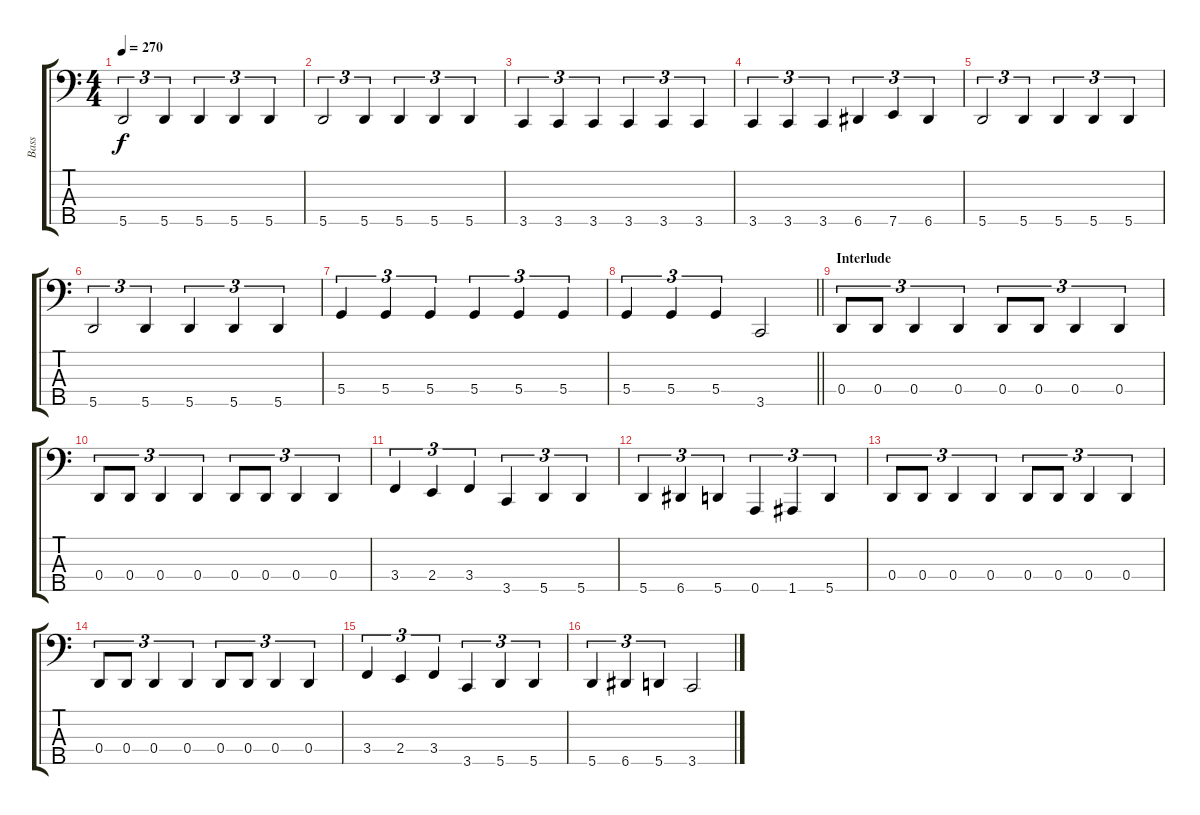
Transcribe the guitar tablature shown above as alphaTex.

\track ("Bass" "Bass") {instrument electricbasspick}
\staff {score tabs}
\tuning (F2 C2 G1 D1 A0) {hide}
\ts (4 4)
\tempo 270
\clef f4
\ks c
5.5.2{tu (3 2) dy f} 5.5.4{tu (3 2)} 5.5.4{tu (3 2)} 5.5.4{tu (3 2)} 5.5.4{tu (3 2)} |
5.5.2{tu (3 2)} 5.5.4{tu (3 2)} 5.5.4{tu (3 2)} 5.5.4{tu (3 2)} 5.5.4{tu (3 2)} |
3.5.4{tu (3 2)} 3.5.4{tu (3 2)} 3.5.4{tu (3 2)} 3.5.4{tu (3 2)} 3.5.4{tu (3 2)} 3.5.4{tu (3 2)} |
3.5.4{tu (3 2)} 3.5.4{tu (3 2)} 3.5.4{tu (3 2)} 6.5.4{tu (3 2)} 7.5.4{tu (3 2)} 6.5.4{tu (3 2)} |
5.5.2{tu (3 2)} 5.5.4{tu (3 2)} 5.5.4{tu (3 2)} 5.5.4{tu (3 2)} 5.5.4{tu (3 2)} |
5.5.2{tu (3 2)} 5.5.4{tu (3 2)} 5.5.4{tu (3 2)} 5.5.4{tu (3 2)} 5.5.4{tu (3 2)} |
5.4.4{tu (3 2)} 5.4.4{tu (3 2)} 5.4.4{tu (3 2)} 5.4.4{tu (3 2)} 5.4.4{tu (3 2)} 5.4.4{tu (3 2)} |
\barLineRight lightlight
5.4.4{tu (3 2)} 5.4.4{tu (3 2)} 5.4.4{tu (3 2)} 3.5.2 |
\section ("" "Interlude")
0.4.8{tu (3 2)} 0.4.8{tu (3 2)} 0.4.4{tu (3 2)} 0.4.4{tu (3 2)} 0.4.8{tu (3 2)} 0.4.8{tu (3 2)} 0.4.4{tu (3 2)} 0.4.4{tu (3 2)} |
0.4.8{tu (3 2)} 0.4.8{tu (3 2)} 0.4.4{tu (3 2)} 0.4.4{tu (3 2)} 0.4.8{tu (3 2)} 0.4.8{tu (3 2)} 0.4.4{tu (3 2)} 0.4.4{tu (3 2)} |
3.4.4{tu (3 2)} 2.4.4{tu (3 2)} 3.4.4{tu (3 2)} 3.5.4{tu (3 2)} 5.5.4{tu (3 2)} 5.5.4{tu (3 2)} |
5.5.4{tu (3 2)} 6.5.4{tu (3 2)} 5.5.4{tu (3 2)} 0.5.4{tu (3 2)} 1.5.4{tu (3 2)} 5.5.4{tu (3 2)} |
0.4.8{tu (3 2)} 0.4.8{tu (3 2)} 0.4.4{tu (3 2)} 0.4.4{tu (3 2)} 0.4.8{tu (3 2)} 0.4.8{tu (3 2)} 0.4.4{tu (3 2)} 0.4.4{tu (3 2)} |
0.4.8{tu (3 2)} 0.4.8{tu (3 2)} 0.4.4{tu (3 2)} 0.4.4{tu (3 2)} 0.4.8{tu (3 2)} 0.4.8{tu (3 2)} 0.4.4{tu (3 2)} 0.4.4{tu (3 2)} |
3.4.4{tu (3 2)} 2.4.4{tu (3 2)} 3.4.4{tu (3 2)} 3.5.4{tu (3 2)} 5.5.4{tu (3 2)} 5.5.4{tu (3 2)} |
5.5.4{tu (3 2)} 6.5.4{tu (3 2)} 5.5.4{tu (3 2)} 3.5.2
